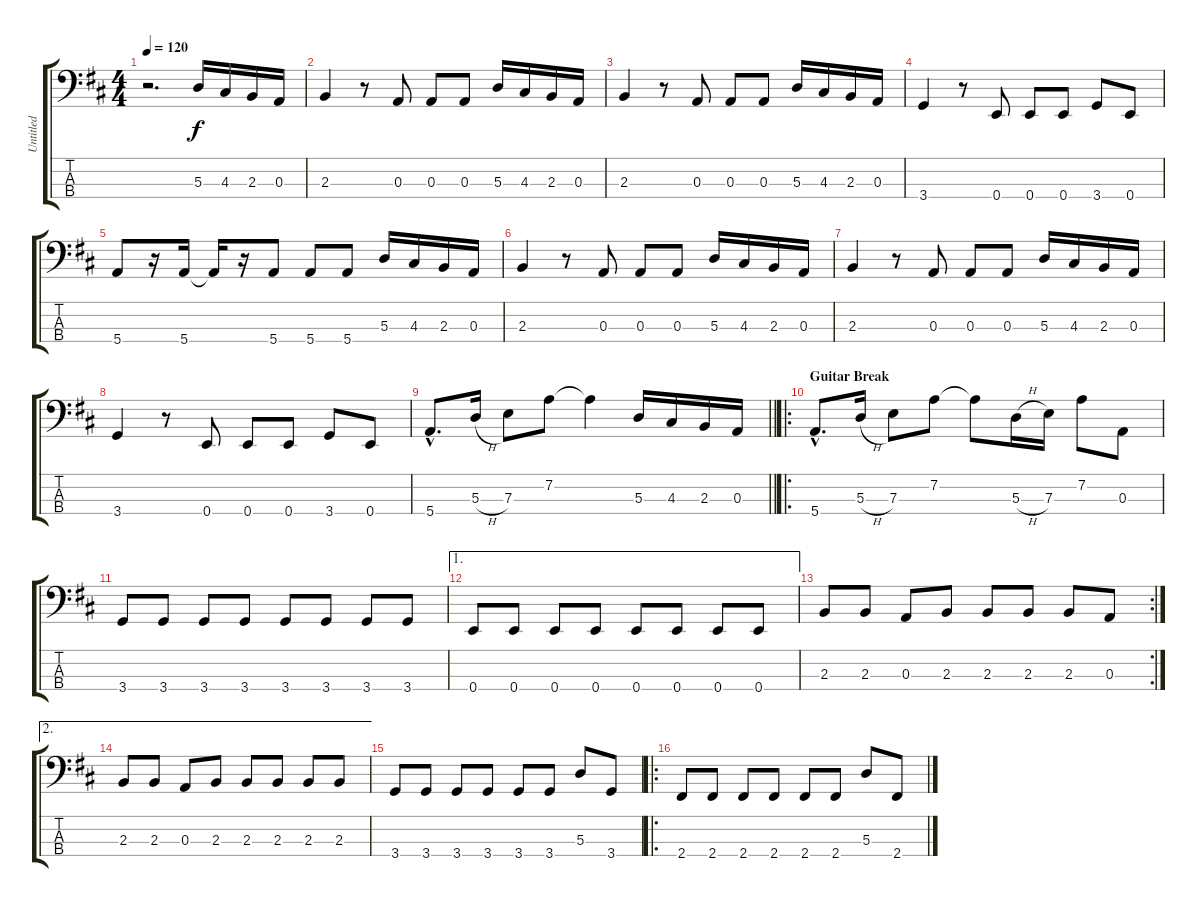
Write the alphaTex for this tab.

\track ("Untitled" "Untitled") {instrument electricbassfinger}
\staff {score tabs}
\tuning (G2 D2 A1 E1) {hide}
\ts (4 4)
\tempo 120
\clef f4
\ks d
r.2{d dy f instrument electricbassfinger} 5.3.16 4.3.16 2.3.16 0.3.16 |
2.3.4 r.8 0.3.8 0.3.8 0.3.8 5.3.16 4.3.16 2.3.16 0.3.16 |
2.3.4 r.8 0.3.8 0.3.8 0.3.8 5.3.16 4.3.16 2.3.16 0.3.16 |
3.4.4 r.8 0.4.8 0.4.8 0.4.8 3.4.8 0.4.8 |
5.4.8 r.16 5.4.16 5.4{t}.16 r.16 5.4.8 5.4.8 5.4.8 5.3.16 4.3.16 2.3.16 0.3.16 |
2.3.4 r.8 0.3.8 0.3.8 0.3.8 5.3.16 4.3.16 2.3.16 0.3.16 |
2.3.4 r.8 0.3.8 0.3.8 0.3.8 5.3.16 4.3.16 2.3.16 0.3.16 |
3.4.4 r.8 0.4.8 0.4.8 0.4.8 3.4.8 0.4.8 |
\barLineRight lightlight
5.4{hac}.8{d} 5.3{h}.16 7.3.8 7.2.8 7.2{t}.4 5.3.16 4.3.16 2.3.16 0.3.16 |
\ro
\section ("" "Guitar Break")
5.4{hac}.8{d} 5.3{h}.16 7.3.8 7.2.8 7.2{t}.8 5.3{h}.16 7.3.16 7.2.8 0.3.8 |
3.4.8 3.4.8 3.4.8 3.4.8 3.4.8 3.4.8 3.4.8 3.4.8 |
\ae 1
0.4.8 0.4.8 0.4.8 0.4.8 0.4.8 0.4.8 0.4.8 0.4.8 |
\rc 2
2.3.8 2.3.8 0.3.8 2.3.8 2.3.8 2.3.8 2.3.8 0.3.8 |
\ae 2
2.3.8 2.3.8 0.3.8 2.3.8 2.3.8 2.3.8 2.3.8 2.3.8 |
3.4.8 3.4.8 3.4.8 3.4.8 3.4.8 3.4.8 5.3.8 3.4.8 |
\ro
2.4.8 2.4.8 2.4.8 2.4.8 2.4.8 2.4.8 5.3.8 2.4.8
